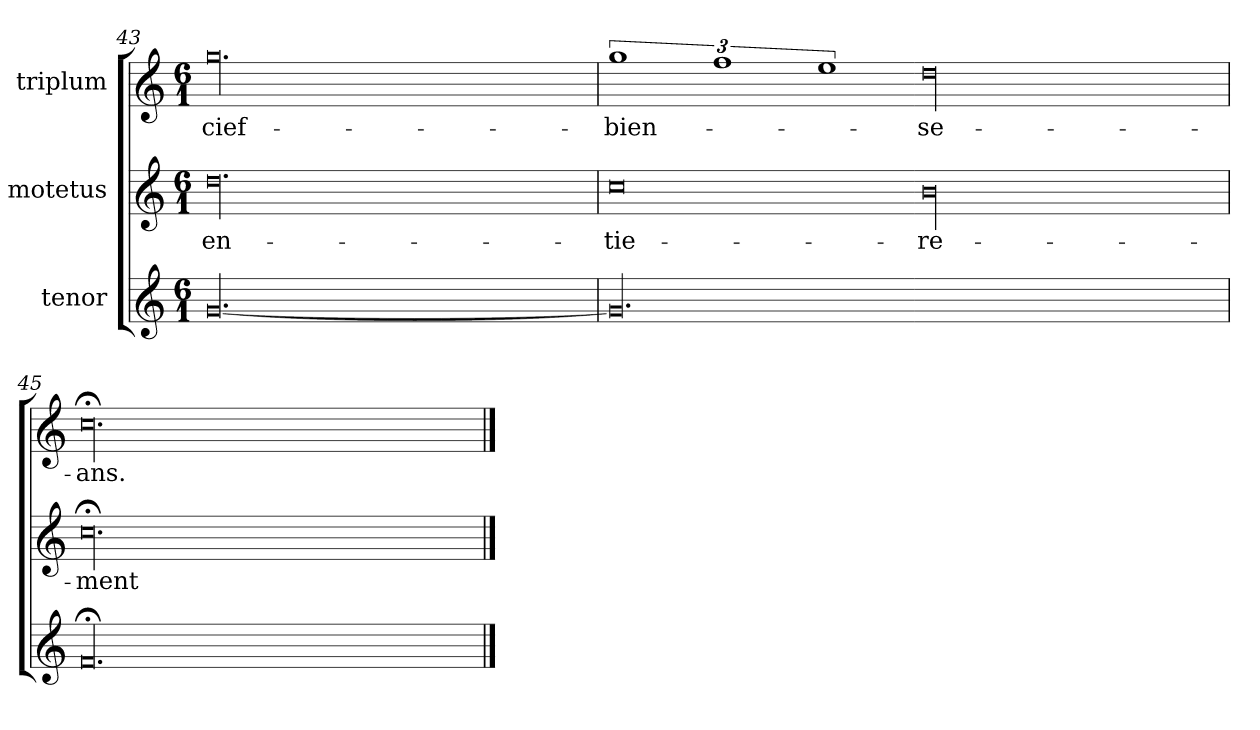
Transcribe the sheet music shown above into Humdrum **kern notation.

**kern	**kern	**text	**kern	**text
*part3	*part2	*part2	*part1	*part1
*staff3	*staff2	*staff2	*staff1	*staff1
*I"tenor	*I"motetus	*	*I"triplum	*
*clefG2	*clefG2	*	*clefG2	*
*k[]	*k[]	*	*k[]	*
*C:	*C:	*	*C:	*
*M6/1	*M6/1	*	*M6/1	*
=43	=43	=43	=43	=43
[00.g/	00.dd\	en-	00.gg\	cief-
=44	=44	=44	=44	=44
00.g/]	0cc\	-tie-	3%2gg\	bien-
.	.	.	3%2ff\	.
.	.	.	3%2ee\	.
.	00b\	-re-	00dd\	se-
=45	=45	=45	=45	=45
00.f;</	00.cc;<\	-ment	00.cc;<\	-ans.
==	==	==	==	==
*-	*-	*-	*-	*-
